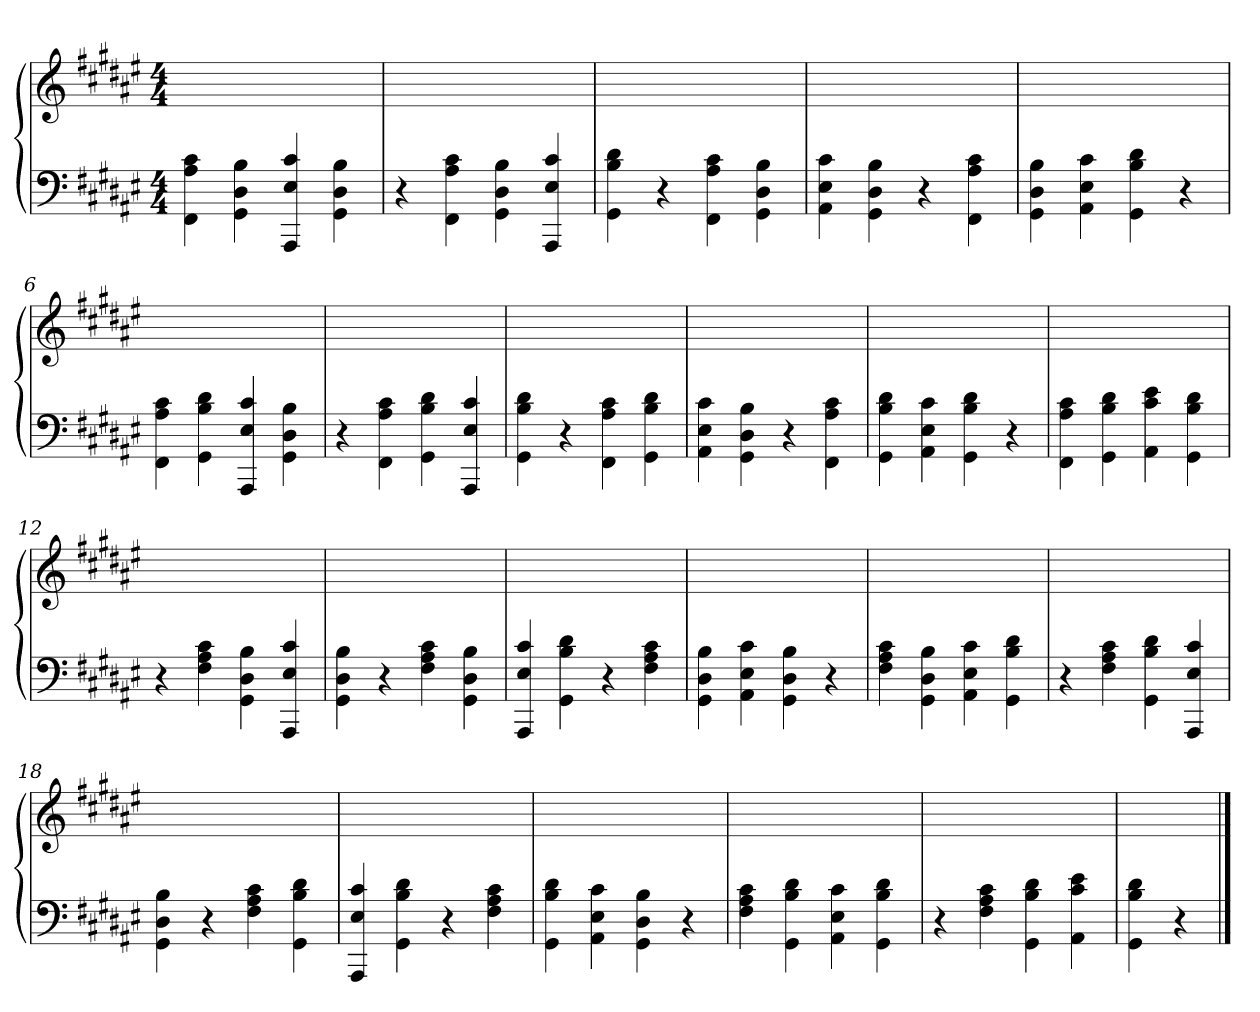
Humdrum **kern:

**kern	**kern
*part2	*part1
*staff2	*staff1
*clefF4	*clefG2
*k[f#c#g#d#a#e#]	*k[f#c#g#d#a#e#]
*F#:	*F#:
*M4/4	*M4/4
*MM60	*MM60
=1	=1
4FF# 4A# 4c#	1ryy
4GG# 4D# 4B	.
4AAA# 4E# 4c#	.
4GG# 4D# 4B	.
=2	=2
4r	1ryy
4FF# 4A# 4c#	.
4GG# 4D# 4B	.
4AAA# 4E# 4c#	.
=3	=3
4GG# 4B 4d#	1ryy
4r	.
4FF# 4A# 4c#	.
4GG# 4D# 4B	.
=4	=4
4AA# 4E# 4c#	1ryy
4GG# 4D# 4B	.
4r	.
4FF# 4A# 4c#	.
=5	=5
4GG# 4D# 4B	1ryy
4AA# 4E# 4c#	.
4GG# 4B 4d#	.
4r	.
=6	=6
4FF# 4A# 4c#	1ryy
4GG# 4B 4d#	.
4AAA# 4E# 4c#	.
4GG# 4D# 4B	.
=7	=7
4r	1ryy
4FF# 4A# 4c#	.
4GG# 4B 4d#	.
4AAA# 4E# 4c#	.
=8	=8
4GG# 4B 4d#	1ryy
4r	.
4FF# 4A# 4c#	.
4GG# 4B 4d#	.
=9	=9
4AA# 4E# 4c#	1ryy
4GG# 4D# 4B	.
4r	.
4FF# 4A# 4c#	.
=10	=10
4GG# 4B 4d#	1ryy
4AA# 4E# 4c#	.
4GG# 4B 4d#	.
4r	.
=11	=11
4FF# 4A# 4c#	1ryy
4GG# 4B 4d#	.
4AA# 4c# 4e#	.
4GG# 4B 4d#	.
=12	=12
4r	1ryy
4F# 4A# 4c#	.
4GG# 4D# 4B	.
4AAA# 4E# 4c#	.
=13	=13
4GG# 4D# 4B	1ryy
4r	.
4F# 4A# 4c#	.
4GG# 4D# 4B	.
=14	=14
4AAA# 4E# 4c#	1ryy
4GG# 4B 4d#	.
4r	.
4F# 4A# 4c#	.
=15	=15
4GG# 4D# 4B	1ryy
4AA# 4E# 4c#	.
4GG# 4D# 4B	.
4r	.
=16	=16
4F# 4A# 4c#	1ryy
4GG# 4D# 4B	.
4AA# 4E# 4c#	.
4GG# 4B 4d#	.
=17	=17
4r	1ryy
4F# 4A# 4c#	.
4GG# 4B 4d#	.
4AAA# 4E# 4c#	.
=18	=18
4GG# 4D# 4B	1ryy
4r	.
4F# 4A# 4c#	.
4GG# 4B 4d#	.
=19	=19
4AAA# 4E# 4c#	1ryy
4GG# 4B 4d#	.
4r	.
4F# 4A# 4c#	.
=20	=20
4GG# 4B 4d#	1ryy
4AA# 4E# 4c#	.
4GG# 4D# 4B	.
4r	.
=21	=21
4F# 4A# 4c#	1ryy
4GG# 4B 4d#	.
4AA# 4E# 4c#	.
4GG# 4B 4d#	.
=22	=22
4r	1ryy
4F# 4A# 4c#	.
4GG# 4B 4d#	.
4AA# 4c# 4e#	.
=23	=23
4GG# 4B 4d#	2ryy
4r	.
==	==
*-	*-
